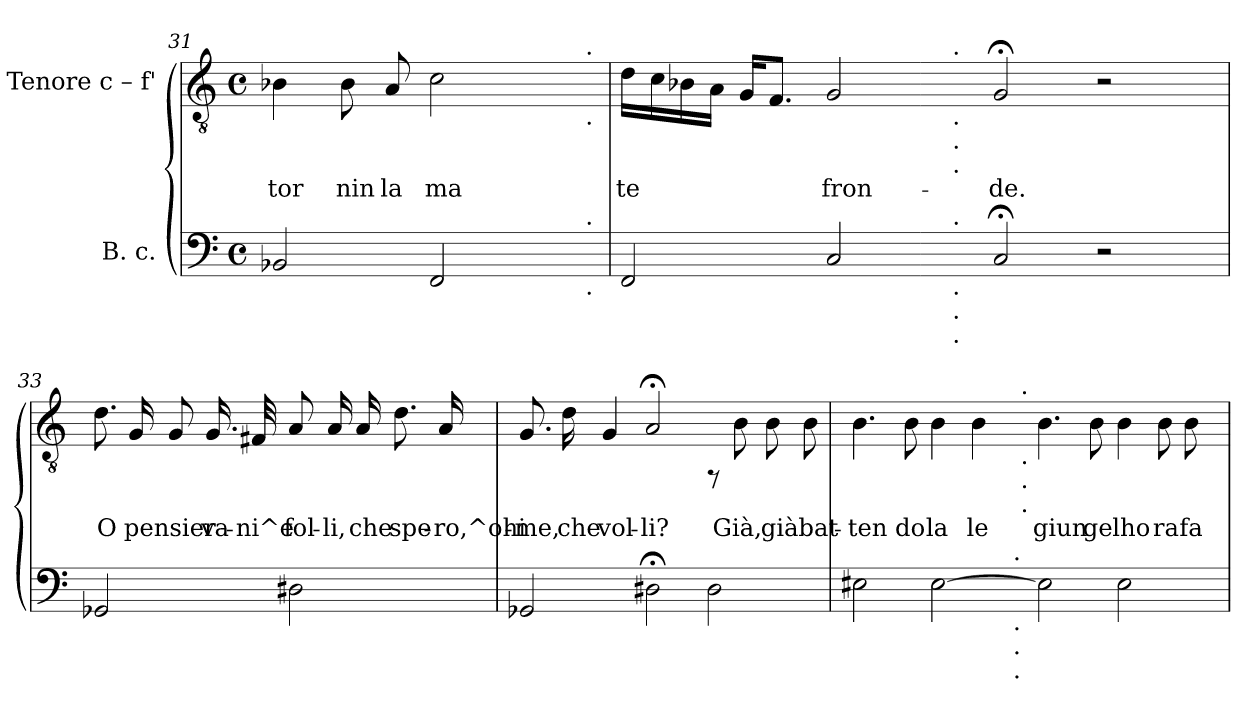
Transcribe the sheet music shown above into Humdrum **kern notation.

**kern	**kern	**text
*part2	*part1	*part1
*staff2	*staff1	*staff1
*I"B. c.	*I"Tenore  c – f'	*
*clefF4	*clefGv2	*
*k[]	*k[]	*
*C:	*C:	*
*M4/4	*M4/4	*
*met(c)	*met(c)	*
=31	=31	=31
!	!	!LO:LY:b:cj
*^	*^	*
2BB-X/	2ryy	4B-X\	2ryy	tor
!	!	!	!	!LO:LY:b:cj
.	.	8B-\	.	nin
!	!	!	!	!LO:LY:b:cj
.	.	8A/	.	la
!	!	!	!	!LO:LY:b:cj
2FF/	4ryy	2c\	4ryy	ma
.	8ryy	.	8ryy	.
.	16ryy	.	16ryy	.
.	64ryy	.	64ryy	.
!	!	!	!LO:TX:a:t=.	!
!	!	!	!LO:TX:b:t=.	!
!	!LO:TX:a:t=.	!	!	!
!	!LO:TX:b:t=.	!	!	!
.	32.ryy	.	32.ryy	.
!!LO:LB:g=z	!!
=32	=32	=32	=32	=32
!	!	!	!	!LO:LY:b:cj
2FF/	2ryy	16d\L	2ryy	te
!	!	!	!	!LO:LY:b:cj
.	.	16c\	.	.
!	!	!	!	!LO:LY:b:cj
.	.	16B-X\	.	.
!	!	!	!	!LO:LY:b:cj
.	.	16A\J	.	.
!	!	!	!	!LO:LY:b:cj
.	.	16G/L	.	.
!	!	!	!	!LO:LY:b:cj
.	.	8.F/J	.	.
!	!	!	!	!LO:LY:b:cj
2C/	4ryy	2G/	4ryy	fron-
.	8ryy	.	8ryy	.
.	64ryy	.	64ryy	.
!	!	!	!LO:TX:a:t=.	!
!	!	!	!LO:TX:b:t=.	!
!	!	!	!LO:TX:b:t=.	!
!	!	!	!LO:TX:b:t=.	!
!	!LO:TX:a:t=.	!	!	!
!	!LO:TX:b:t=.	!	!	!
!	!LO:TX:b:t=.	!	!	!
!	!LO:TX:b:t=.	!	!	!
.	1ryy	.	1ryy	.
!	!	!	!	!LO:LY:b:cj
2C;</	.	2G;</	.	-de.
2r	.	2r	.	.
.	16..ryy	.	16..ryy	.
=33	=33	=33	=33	=33
!	!	!	!	!LO:LY:b:cj
*v	*v	*	*	*
*	*v	*v	*
2GG-/	8.d\	O
!	!	!LO:LY:b:cj
.	16G/	pensier
!	!	!LO:LY:b:cj
.	8G/	.
!	!	!LO:LY:b:cj
.	16.G/	va-
!	!	!LO:LY:b:cj
.	32F#X/	-ni^e
!	!	!LO:LY:b:cj
2D#\	8A/	fol-
!	!	!LO:LY:b:cj
.	16A/	-li,
!	!	!LO:LY:b:cj
.	16A/	che
!	!	!LO:LY:b:cj
.	8.d\	spe-
!	!	!LO:LY:b:cj
.	16A/	-ro,^ohi-
=34	=34	=34
!	!	!LO:LY:b:cj
2GG-/	8.G/	-me,
!	!	!LO:LY:b:cj
.	16d\	che
!	!	!LO:LY:b:cj
.	4G/	vol-
!	!	!LO:LY:b:cj
2D#;<\	2A;</	-li?
2D#\	8rFF	.
!	!	!LO:LY:b:cj
.	8B\	Già,
!	!	!LO:LY:b:cj
.	8B\	già
!	!	!LO:LY:b:cj
.	8B\	bat-
!!LO:LB:g=z
=35	=35	=35
!	!	!LO:LY:b:cj
*^	*^	*
2E#\	2ryy	4.B\	2...ryy	-ten
!	!	!	!	!LO:LY:b:cj
.	.	8B\	.	do
!	!	!	!	!LO:LY:b:cj
[>2E#\	4ryy	4B\	.	la
!	!	!	!	!LO:LY:b:cj
.	8ryy	4B\	.	le
.	32.ryy	.	.	.
!	!LO:TX:a:t=.	!	!	!
!	!LO:TX:b:t=.	!	!	!
!	!LO:TX:b:t=.	!	!	!
!	!LO:TX:b:t=.	!	!	!
.	1ryy	.	.	.
!	!	!	!LO:TX:a:t=.	!
!	!	!	!LO:TX:b:t=.	!
!	!	!	!LO:TX:b:t=.	!
!	!	!	!LO:TX:b:t=.	!
.	.	.	1ryy	.
!	!	!	!	!LO:LY:b:cj
2E#\]	.	4.B\	.	giun
!	!	!	!	!LO:LY:b:cj
.	.	8B\	.	ge
!	!	!	!	!LO:LY:b:cj
2E#\	.	4B\	.	lho
!	!	!	!	!LO:LY:b:cj
.	.	8B\	.	ra
!	!	!	!	!LO:LY:b:cj
.	.	8B\	.	fa
.	16ryy	.	.	.
.	.	.	16ryy	.
.	64ryy	.	.	.
*v	*v	*	*	*
*	*v	*v	*
=	=	=
*-	*-	*-
